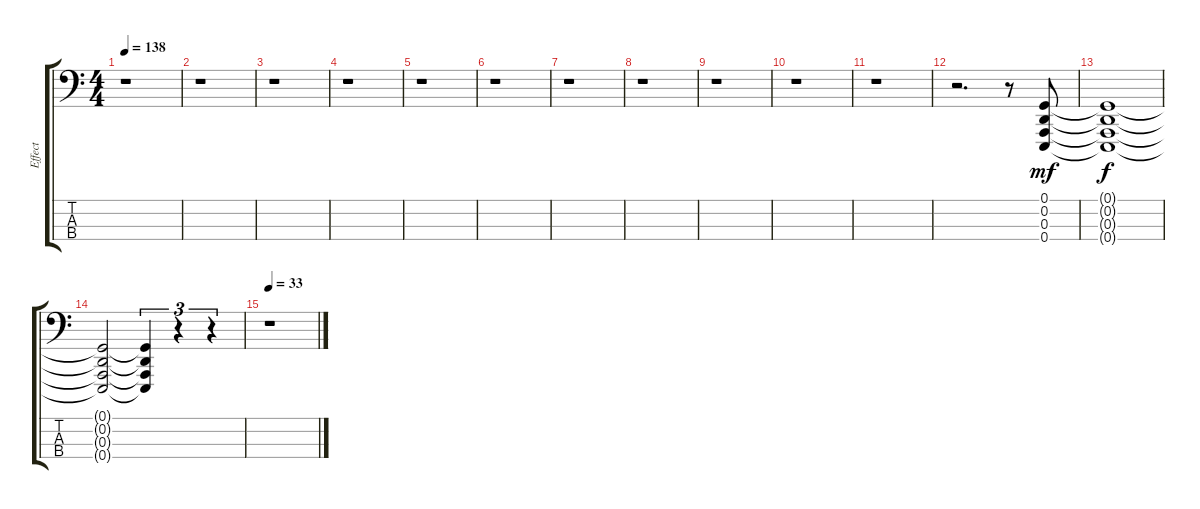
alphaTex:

\track ("Effect" "Effect") {instrument pad7halo}
\staff {score tabs}
\tuning (G2 D2 A1 E1) {hide}
\ts (4 4)
\tempo 138
\clef f4
\ks c
r.1{dy f} |
r.1 |
r.1 |
r.1 |
r.1 |
r.1 |
r.1 |
r.1 |
r.1 |
r.1 |
r.1 |
r.2{d} r.8 (0.1 0.2 0.3 0.4).8{dy mf} |
(0.1{t} 0.2{t} 0.3{t} 0.4{t}).1{dy f} |
(0.1{t} 0.2{t} 0.3{t} 0.4{t}).2 (0.1{t} 0.2{t} 0.3{t} 0.4{t}).4{tu (3 2)} r.4{tu (3 2)} r.4{tu (3 2)} |
\tempo 33
r.1
